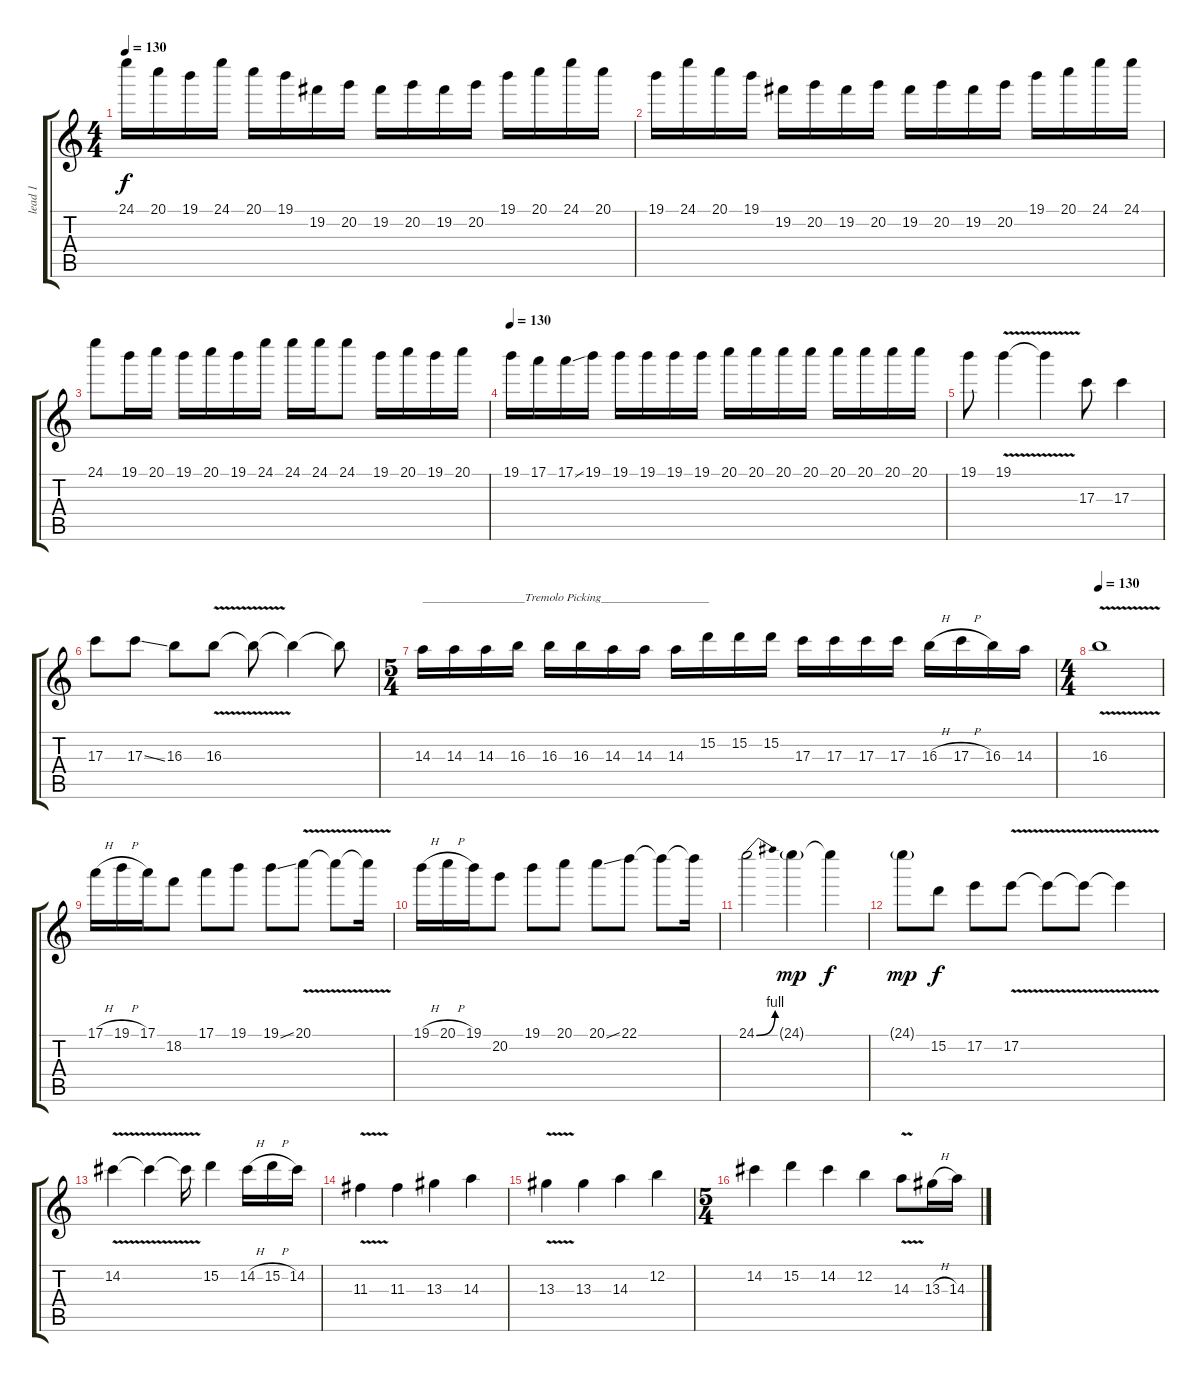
\track ("lead 1" "lead 1") {instrument distortionguitar}
\staff {score tabs}
\tuning (E4 B3 G3 D3 A2 E2) {hide}
\ts (4 4)
\tempo 130
\clef g2
\ks c
24.1.16{dy f} 20.1.16 19.1.16 24.1.16 20.1.16 19.1.16 19.2.16 20.2.16 19.2.16 20.2.16 19.2.16 20.2.16 19.1.16 20.1.16 24.1.16 20.1.16 |
19.1.16 24.1.16 20.1.16 19.1.16 19.2.16 20.2.16 19.2.16 20.2.16 19.2.16 20.2.16 19.2.16 20.2.16 19.1.16 20.1.16 24.1.16 24.1.16 |
24.1.8 19.1.16 20.1.16 19.1.16 20.1.16 19.1.16 24.1.16 24.1.16 24.1.16 24.1.8 19.1.16 20.1.16 19.1.16 20.1.16 |
\tempo 130
19.1.16 17.1.16 17.1{ss}.16 19.1.16 19.1.16 19.1.16 19.1.16 19.1.16 20.1.16 20.1.16 20.1.16 20.1.16 20.1.16 20.1.16 20.1.16 20.1.16 |
19.1.8 19.1{v}.4 19.1{t}.4 17.3.8 17.3.4 |
17.3.8 17.3{ss}.8 16.3.8 16.3{v}.8 16.3{t}.8 16.3{t}.4 16.3{t}.8 |
\ts (5 4)
14.3.16{txt "_________________Tremolo Picking__________________"} 14.3.16 14.3.16 16.3.16 16.3.16 16.3.16 14.3.16 14.3.16 14.3.16 15.2.16 15.2.16 15.2.16 17.3.16 17.3.16 17.3.16 17.3.16 16.3{h}.16 17.3{h}.16 16.3.16 14.3.16 |
\ts (4 4)
\tempo 130
16.3{v}.1 |
17.1{h}.16 19.1{h}.16 17.1.16 18.2.8 17.1.8 19.1.8 19.1{ss}.8 20.1{v}.8 20.1{v t}.8 20.1{v t}.16 |
19.1{h}.16 20.1{h}.16 19.1.16 20.2.8 19.1.8 20.1.8 20.1{ss}.8 22.1.8 22.1{t}.8 22.1{t}.16 |
24.1{be (bend 0 0 60 4)}.2 24.1{g}.4{dy mp} 24.1{t}.4{dy f} |
24.1{g}.8{dy mp} 15.2.8{dy f} 17.2.8 17.2{v}.8 17.2{v t}.8 17.2{v t}.8 17.2{v t}.4 |
14.2{v}.4 14.2{v t}.4 14.2{v t}.16 15.2.4 14.2{h}.16 15.2{h}.16 14.2.16 |
11.3{v}.4 11.3.4 13.3.4 14.3.4 |
13.3{v}.4 13.3.4 14.3.4 12.2.4 |
\ts (5 4)
14.2.4 15.2.4 14.2.4 12.2.4 14.3{v}.8 13.3{h}.16 14.3.16
